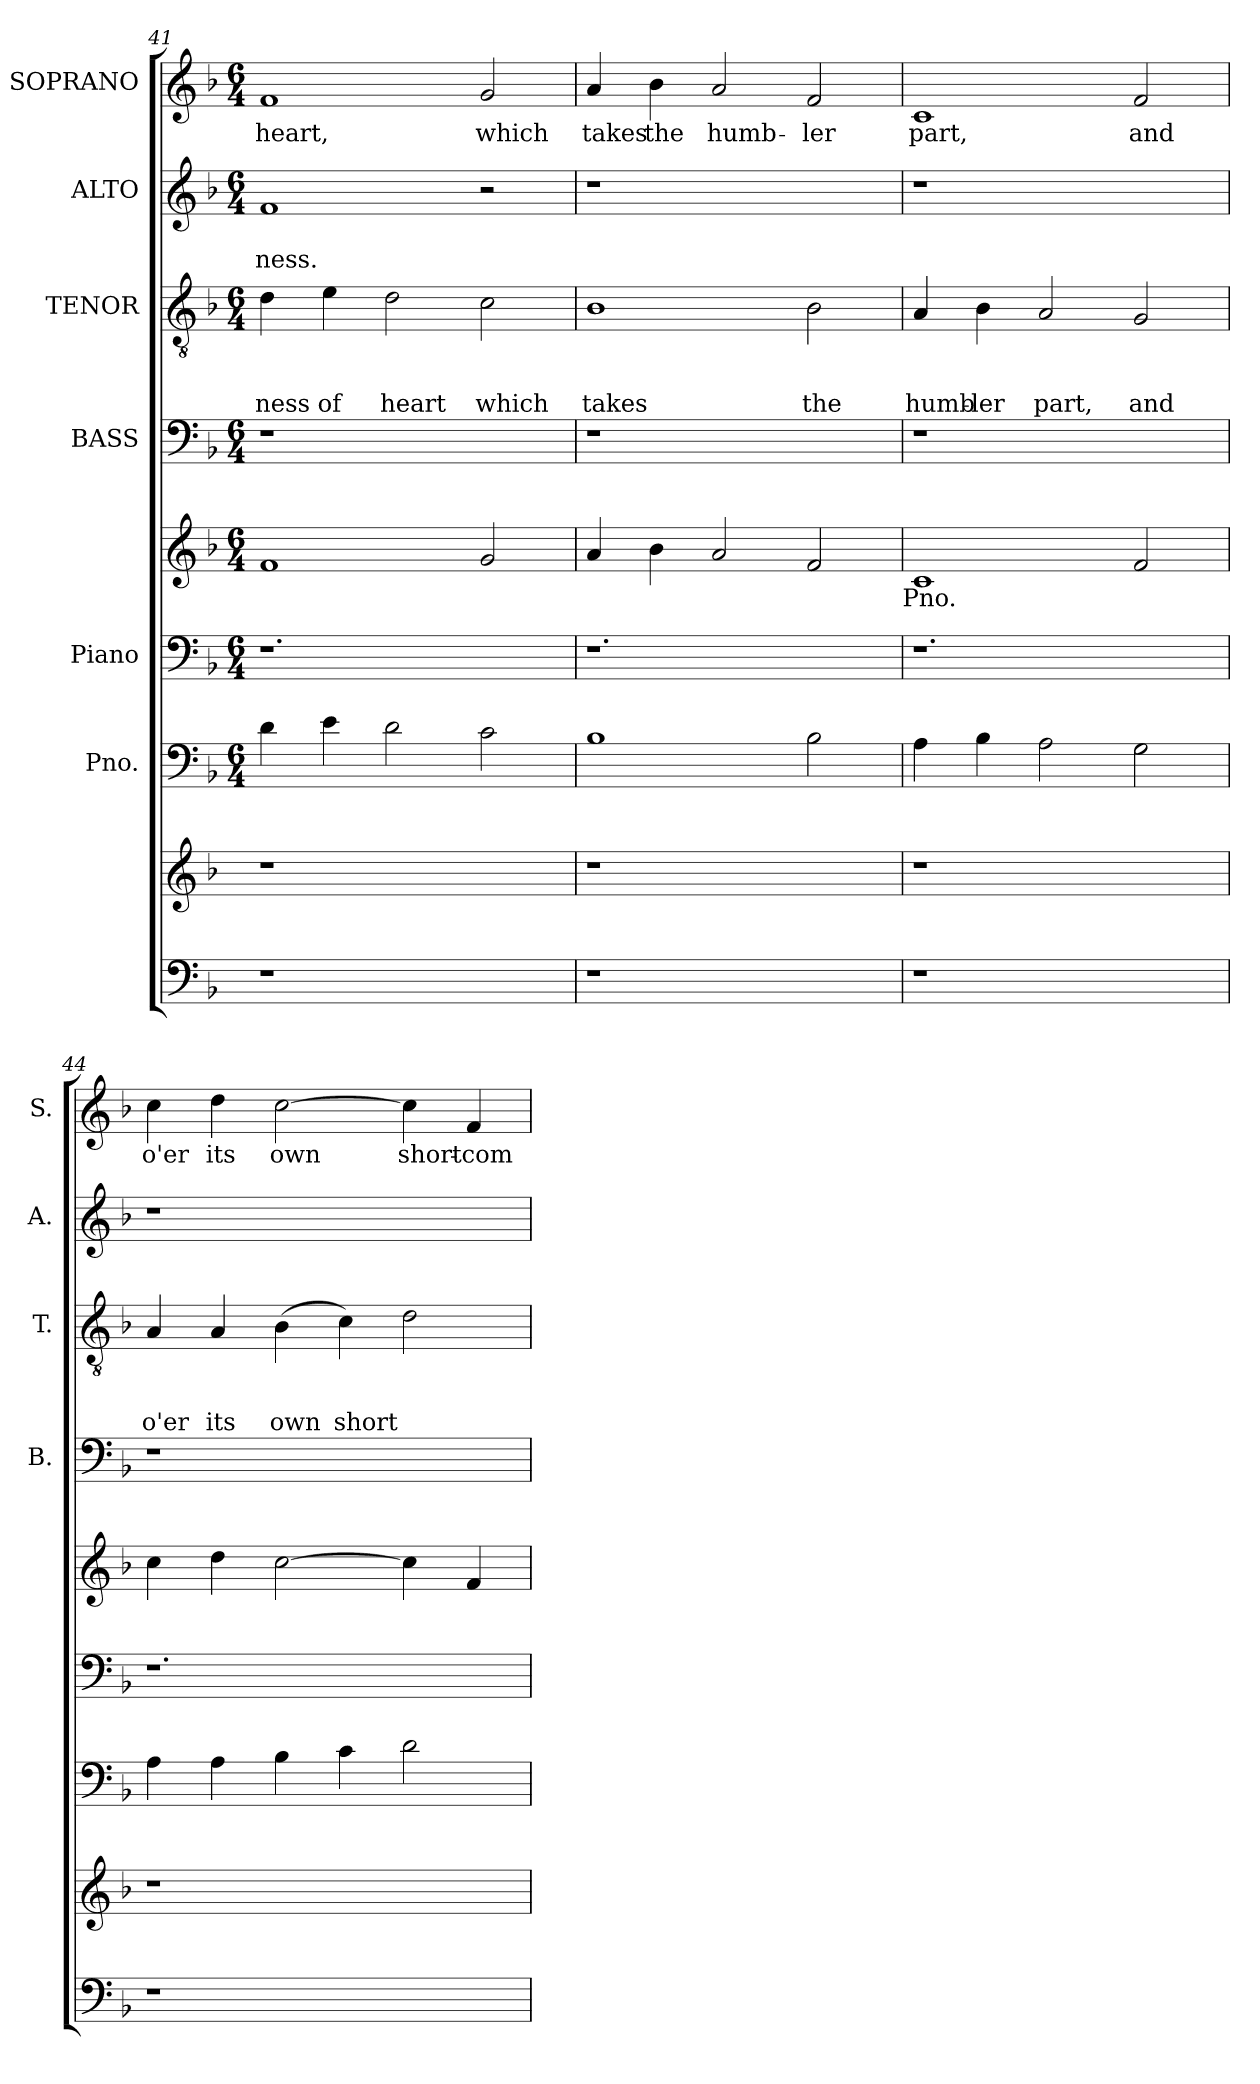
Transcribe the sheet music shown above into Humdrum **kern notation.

**kern	**kern	**kern	**kern	**kern	**kern	**kern	**text	**text	**text	**kern	**text	**text	**kern	**text
*part8	*part7	*part6	*part5	*part5	*part4	*part3	*part3	*part3	*part3	*part2	*part2	*part2	*part1	*part1
*staff9	*staff8	*staff7	*staff6	*staff5	*staff4	*staff3	*staff3	*staff3	*staff3	*staff2	*staff2	*staff2	*staff1	*staff1
*	*	*I"Pno.	*I"Piano	*	*I"BASS	*I"TENOR	*	*	*	*I"ALTO	*	*	*I"SOPRANO	*
*	*	*	*	*	*I'B.	*I'T.	*	*	*	*I'A.	*	*	*I'S.	*
*clefF4	*clefG2	*clefF4	*clefF4	*clefG2	*clefF4	*clefGv2	*	*	*	*clefG2	*	*	*clefG2	*
*k[b-]	*k[b-]	*k[b-]	*k[b-]	*k[b-]	*k[b-]	*k[b-]	*	*	*	*k[b-]	*	*	*k[b-]	*
*F:	*F:	*F:	*F:	*F:	*F:	*F:	*	*	*	*F:	*	*	*F:	*
*	*	*M6/4	*M6/4	*M6/4	*M6/4	*M6/4	*	*	*	*M6/4	*	*	*M6/4	*
=41	=41	=41	=41	=41	=41	=41	=41	=41	=41	=41	=41	=41	=41	=41
!	!	!	!	!	!LO:N:vis=1	!	!	!	!LO:LY:b	!	!	!LO:LY:b	!	!LO:LY:b
1r	1r	4d\	1.r	1f	1.r	4d\	.	.	-ness	1f	.	-ness.	1f	heart,
!	!	!	!	!	!	!	!	!	!LO:LY:b	!	!	!	!	!
.	.	4e\	.	.	.	4e\	.	.	of	.	.	.	.	.
!	!	!	!	!	!	!	!	!	!LO:LY:b	!	!	!	!	!
.	.	2d\	.	.	.	2d\	.	.	heart	.	.	.	.	.
!	!	!	!	!	!	!	!	!	!LO:LY:b	!	!	!	!	!LO:LY:b
2ryy	2ryy	2c\	.	2g/	.	2c\	.	.	which	2r	.	.	2g/	which
!!LO:PB:g=z
=42	=42	=42	=42	=42	=42	=42	=42	=42	=42	=42	=42	=42	=42	=42
!	!	!	!	!	!LO:N:vis=1	!	!	!	!LO:LY:b	!LO:N:vis=1	!	!	!	!LO:LY:b
1r	1r	1B-	1.r	4a/	1.r	1B-	.	.	takes	1.r	.	.	4a/	takes
!	!	!	!	!	!	!	!	!	!	!	!	!	!	!LO:LY:b
.	.	.	.	4b-\	.	.	.	.	.	.	.	.	4b-\	the
!	!	!	!	!	!	!	!	!	!	!	!	!	!	!LO:LY:b
.	.	.	.	2a/	.	.	.	.	.	.	.	.	2a/	humb-
!	!	!	!	!	!	!	!	!	!LO:LY:b	!	!	!	!	!LO:LY:b
2ryy	2ryy	2B-\	.	2f/	.	2B-\	.	.	the	.	.	.	2f/	-ler
!	!	!	!	!LO:TX:b:t=Pno.	!	!	!	!	!	!	!	!	!	!
=43	=43	=43	=43	=43	=43	=43	=43	=43	=43	=43	=43	=43	=43	=43
!	!	!	!	!	!LO:N:vis=1	!	!	!	!LO:LY:b	!LO:N:vis=1	!	!	!	!LO:LY:b
1r	1r	4A\	1.r	1c	1.r	4A/	.	.	humb-	1.r	.	.	1c	part,
!	!	!	!	!	!	!	!	!	!LO:LY:b:rj	!	!	!	!	!
.	.	4B-\	.	.	.	4B-\	.	.	-ler	.	.	.	.	.
!	!	!	!	!	!	!	!	!	!LO:LY:b	!	!	!	!	!
.	.	2A\	.	.	.	2A/	.	.	part,	.	.	.	.	.
!	!	!	!	!	!	!	!	!	!LO:LY:b	!	!	!	!	!LO:LY:b
2ryy	2ryy	2G\	.	2f/	.	2G/	.	.	and	.	.	.	2f/	and
=44	=44	=44	=44	=44	=44	=44	=44	=44	=44	=44	=44	=44	=44	=44
!	!	!	!	!	!LO:N:vis=1	!	!	!	!LO:LY:b	!LO:N:vis=1	!	!	!	!LO:LY:b
1r	1r	4A\	1.r	4cc\	1.r	4A/	.	.	o'er	1.r	.	.	4cc\	o'er
!	!	!	!	!	!	!	!	!	!LO:LY:b	!	!	!	!	!LO:LY:b
.	.	4A\	.	4dd\	.	4A/	.	.	its	.	.	.	4dd\	its
!	!	!	!	!	!	!	!	!	!LO:LY:b	!	!	!	!	!LO:LY:b
.	.	4B-\	.	[>2cc\	.	(>4B-\	.	.	own	.	.	.	[>2cc\	own
!	!	!	!	!	!	!	!	!	!LO:LY:b	!	!	!	!	!
.	.	4c\	.	.	.	4c\)	.	.	short	.	.	.	.	.
!	!	!	!	!	!	!	!	!	!	!	!	!	!	!LO:LY:b
2ryy	2ryy	2d\	.	4cc\]	.	2d\	.	.	.	.	.	.	4cc\]	short-
!	!	!	!	!	!	!	!	!	!	!	!	!	!	!LO:LY:b
.	.	.	.	4f/	.	.	.	.	.	.	.	.	4f/	-com-
=	=	=	=	=	=	=	=	=	=	=	=	=	=	=
*-	*-	*-	*-	*-	*-	*-	*-	*-	*-	*-	*-	*-	*-	*-
